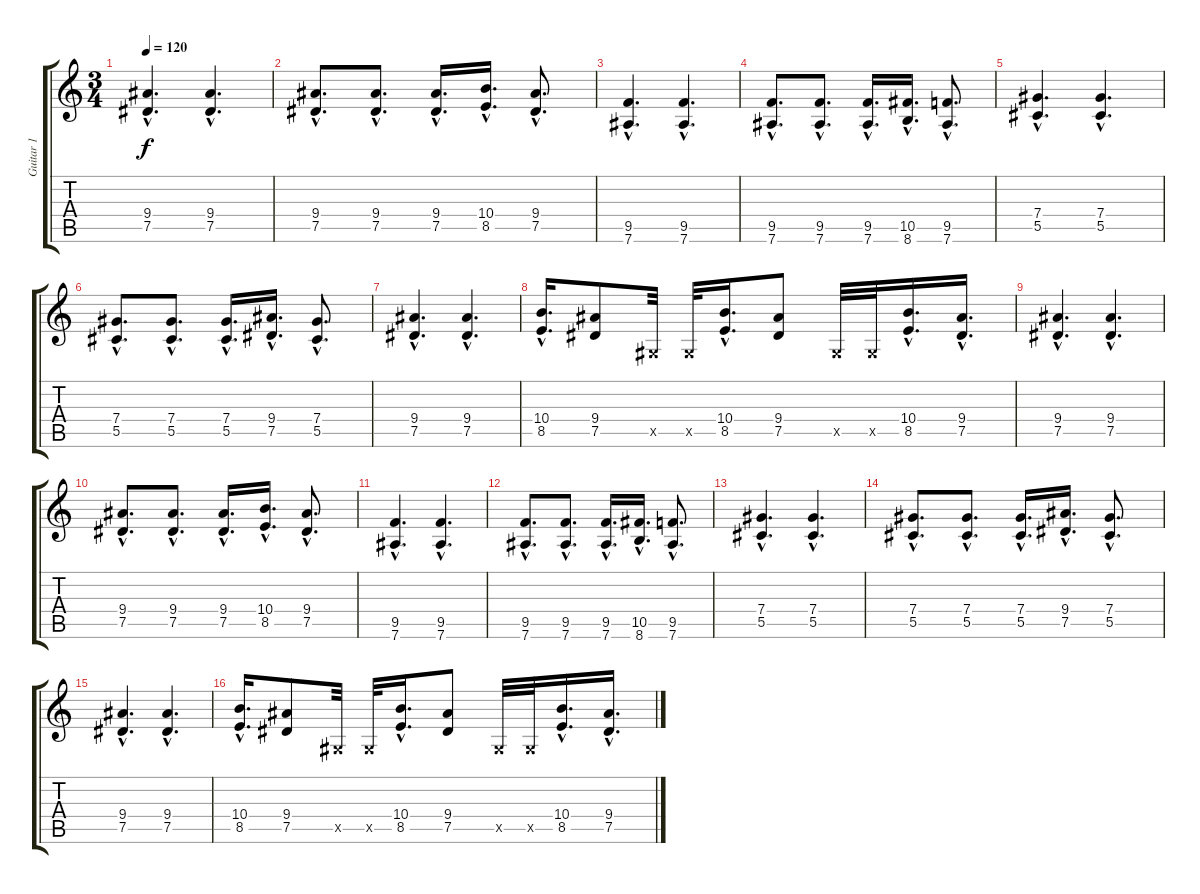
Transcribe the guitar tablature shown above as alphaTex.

\track ("Guitar 1" "Guitar 1") {instrument distortionguitar}
\staff {score tabs}
\tuning (Eb4 Bb3 Gb3 Db3 Ab2 Eb2) {hide}
\ts (3 4)
\tempo 120
\clef g2
\ks c
(9.4{hac} 7.5{hac}).4{d dy f} (9.4{hac} 7.5{hac}).4{d} |
(9.4{hac} 7.5{hac}).8{d} (9.4{hac} 7.5{hac}).8{d} (9.4{hac} 7.5{hac}).16{d} (10.4{hac} 8.5{hac}).16{d} (9.4{hac} 7.5{hac}).8{d} |
(9.5{hac} 7.6{hac}).4{d} (9.5{hac} 7.6{hac}).4{d} |
(9.5{hac} 7.6{hac}).8{d} (9.5{hac} 7.6{hac}).8{d} (9.5{hac} 7.6{hac}).16{d} (10.5{hac} 8.6{hac}).16{d} (9.5{hac} 7.6{hac}).8{d} |
(7.4{hac} 5.5{hac}).4{d} (7.4{hac} 5.5{hac}).4{d} |
(7.4{hac} 5.5{hac}).8{d} (7.4{hac} 5.5{hac}).8{d} (7.4{hac} 5.5{hac}).16{d} (9.4{hac} 7.5{hac}).16{d} (7.4{hac} 5.5{hac}).8{d} |
(9.4{hac} 7.5{hac}).4{d} (9.4{hac} 7.5{hac}).4{d} |
(10.4{hac} 8.5{hac}).16{d} (9.4 7.5).8 0.5{x}.32 0.5{x}.32 (10.4{hac} 8.5{hac}).16{d} (9.4 7.5).8 0.5{x}.32 0.5{x}.32 (10.4{hac} 8.5{hac}).16{d} (9.4{hac} 7.5{hac}).16{d} |
(9.4{hac} 7.5{hac}).4{d} (9.4{hac} 7.5{hac}).4{d} |
(9.4{hac} 7.5{hac}).8{d} (9.4{hac} 7.5{hac}).8{d} (9.4{hac} 7.5{hac}).16{d} (10.4{hac} 8.5{hac}).16{d} (9.4{hac} 7.5{hac}).8{d} |
(9.5{hac} 7.6{hac}).4{d} (9.5{hac} 7.6{hac}).4{d} |
(9.5{hac} 7.6{hac}).8{d} (9.5{hac} 7.6{hac}).8{d} (9.5{hac} 7.6{hac}).16{d} (10.5{hac} 8.6{hac}).16{d} (9.5{hac} 7.6{hac}).8{d} |
(7.4{hac} 5.5{hac}).4{d} (7.4{hac} 5.5{hac}).4{d} |
(7.4{hac} 5.5{hac}).8{d} (7.4{hac} 5.5{hac}).8{d} (7.4{hac} 5.5{hac}).16{d} (9.4{hac} 7.5{hac}).16{d} (7.4{hac} 5.5{hac}).8{d} |
(9.4{hac} 7.5{hac}).4{d} (9.4{hac} 7.5{hac}).4{d} |
(10.4{hac} 8.5{hac}).16{d} (9.4 7.5).8 0.5{x}.32 0.5{x}.32 (10.4{hac} 8.5{hac}).16{d} (9.4 7.5).8 0.5{x}.32 0.5{x}.32 (10.4{hac} 8.5{hac}).16{d} (9.4{hac} 7.5{hac}).16{d}
